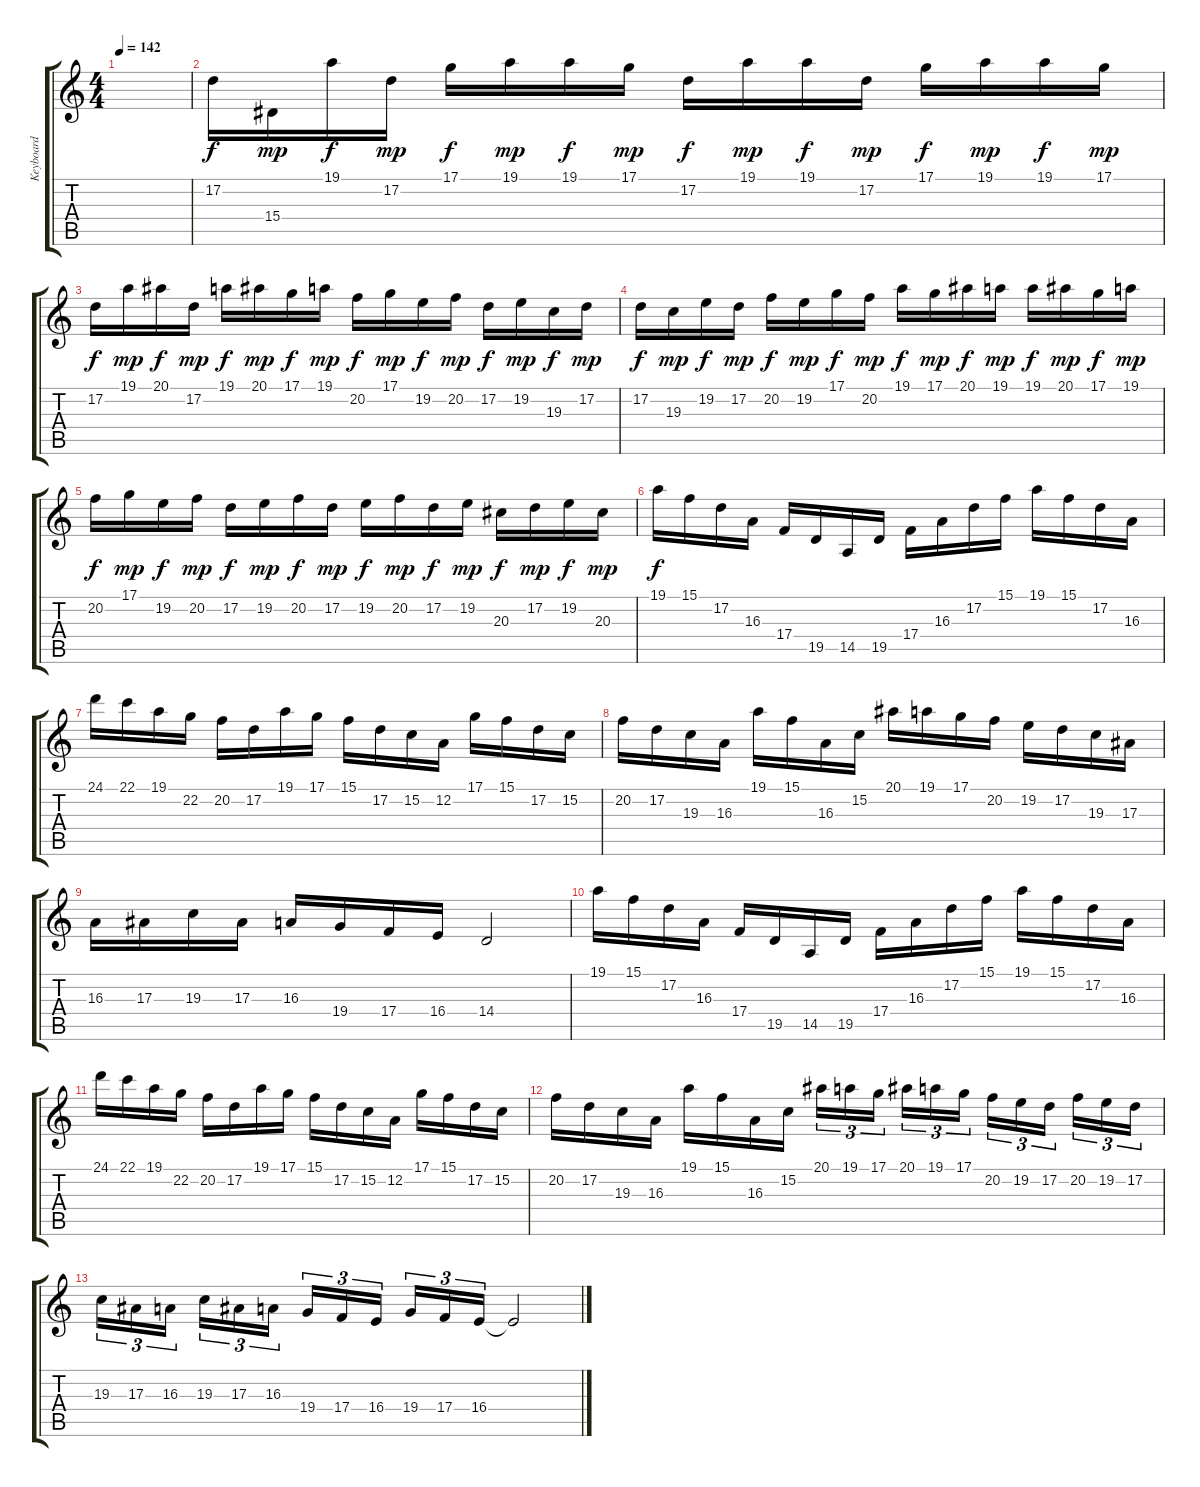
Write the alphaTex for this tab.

\track ("Keyboard" "Keyboard") {instrument stringensemble1}
\staff {score tabs}
\tuning (D4 A3 F3 C3 G2 D2) {hide}
\ts (4 4)
\tempo 142
\clef g2
\ks c
|
17.2.16{instrument stringensemble1} 15.4.16{dy mp} 19.1.16{dy f} 17.2.16{dy mp} 17.1.16{dy f} 19.1.16{dy mp} 19.1.16{dy f} 17.1.16{dy mp} 17.2.16{dy f} 19.1.16{dy mp} 19.1.16{dy f} 17.2.16{dy mp} 17.1.16{dy f} 19.1.16{dy mp} 19.1.16{dy f} 17.1.16{dy mp} |
17.2.16{dy f} 19.1.16{dy mp} 20.1.16{dy f} 17.2.16{dy mp} 19.1.16{dy f} 20.1.16{dy mp} 17.1.16{dy f} 19.1.16{dy mp} 20.2.16{dy f} 17.1.16{dy mp} 19.2.16{dy f} 20.2.16{dy mp} 17.2.16{dy f} 19.2.16{dy mp} 19.3.16{dy f} 17.2.16{dy mp} |
17.2.16{dy f} 19.3.16{dy mp} 19.2.16{dy f} 17.2.16{dy mp} 20.2.16{dy f} 19.2.16{dy mp} 17.1.16{dy f} 20.2.16{dy mp} 19.1.16{dy f} 17.1.16{dy mp} 20.1.16{dy f} 19.1.16{dy mp} 19.1.16{dy f} 20.1.16{dy mp} 17.1.16{dy f} 19.1.16{dy mp} |
20.2.16{dy f} 17.1.16{dy mp} 19.2.16{dy f} 20.2.16{dy mp} 17.2.16{dy f} 19.2.16{dy mp} 20.2.16{dy f} 17.2.16{dy mp} 19.2.16{dy f} 20.2.16{dy mp} 17.2.16{dy f} 19.2.16{dy mp} 20.3.16{dy f} 17.2.16{dy mp} 19.2.16{dy f} 20.3.16{dy mp} |
19.1.16{dy f volume 16 instrument fx4atmosphere} 15.1.16 17.2.16 16.3.16 17.4.16 19.5.16 14.5.16 19.5.16 17.4.16 16.3.16 17.2.16 15.1.16 19.1.16 15.1.16 17.2.16 16.3.16 |
24.1.16 22.1.16 19.1.16 22.2.16 20.2.16 17.2.16 19.1.16 17.1.16 15.1.16 17.2.16 15.2.16 12.2.16 17.1.16 15.1.16 17.2.16 15.2.16 |
20.2.16 17.2.16 19.3.16 16.3.16 19.1.16 15.1.16 16.3.16 15.2.16 20.1.16 19.1.16 17.1.16 20.2.16 19.2.16 17.2.16 19.3.16 17.3.16 |
16.3.16 17.3.16 19.3.16 17.3.16 16.3.16 19.4.16 17.4.16 16.4.16 14.4.2 |
19.1.16 15.1.16 17.2.16 16.3.16 17.4.16 19.5.16 14.5.16 19.5.16 17.4.16 16.3.16 17.2.16 15.1.16 19.1.16 15.1.16 17.2.16 16.3.16 |
24.1.16 22.1.16 19.1.16 22.2.16 20.2.16 17.2.16 19.1.16 17.1.16 15.1.16 17.2.16 15.2.16 12.2.16 17.1.16 15.1.16 17.2.16 15.2.16 |
20.2.16 17.2.16 19.3.16 16.3.16 19.1.16 15.1.16 16.3.16 15.2.16 20.1.16{tu (3 2)} 19.1.16{tu (3 2)} 17.1.16{tu (3 2)} 20.1.16{tu (3 2)} 19.1.16{tu (3 2)} 17.1.16{tu (3 2)} 20.2.16{tu (3 2)} 19.2.16{tu (3 2)} 17.2.16{tu (3 2)} 20.2.16{tu (3 2)} 19.2.16{tu (3 2)} 17.2.16{tu (3 2)} |
19.3.16{tu (3 2)} 17.3.16{tu (3 2)} 16.3.16{tu (3 2)} 19.3.16{tu (3 2)} 17.3.16{tu (3 2)} 16.3.16{tu (3 2)} 19.4.16{tu (3 2)} 17.4.16{tu (3 2)} 16.4.16{tu (3 2)} 19.4.16{tu (3 2)} 17.4.16{tu (3 2)} 16.4.16{tu (3 2)} 16.4{t}.2
